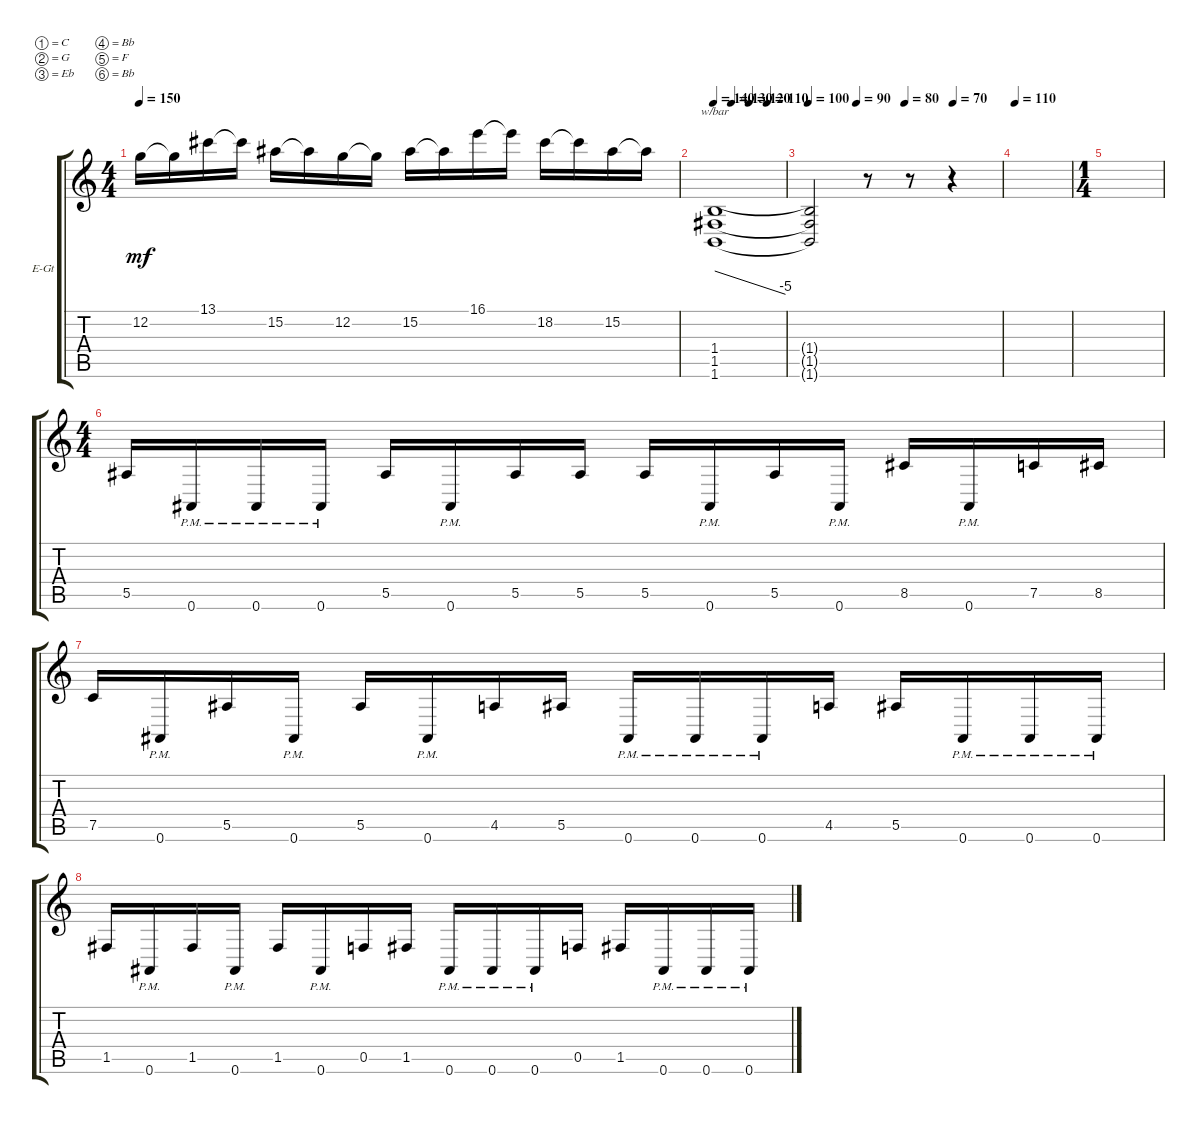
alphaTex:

\defaultSystemsLayout 4
\bracketExtendMode groupsimilarinstruments
\firstSystemTrackNameOrientation horizontal
\otherSystemsTrackNameOrientation horizontal
\track ("Electric Guitar" "E-Gt") {instrument distortionguitar}
\staff {score tabs}
\tuning (C4 G3 Eb3 Bb2 F2 Bb1)
\ts (4 4)
\tempo 150
\clef g2
\ks c
12.2.16{dy mf} 12.2{t}.16 13.1.16 13.1{t}.16 15.2.16 15.2{t}.16 12.2.16 12.2{t}.16 15.2.16 15.2{t}.16 16.1.16 16.1{t}.16 18.2.16 18.2{t}.16 15.2.16 15.2{t}.16 |
\tempo 140
\tempo (130 0.25)
\tempo (120 0.5)
\tempo (110 0.75)
(1.4 1.5 1.6).1{tbe (dive default 0 0 60 -20)} |
\tempo 100
\tempo (90 0.25)
\tempo (80 0.5)
\tempo (70 0.75)
(1.4{t} 1.5{t} 1.6{t}).2 r.8 r.8 r.4 |
\tempo 110
|
\ts (1 4)
|
\ts (4 4)
5.5.16 0.6{pm}.16 0.6{pm}.16 0.6{pm}.16 5.5.16 0.6{pm}.16 5.5.16 5.5.16 5.5.16 0.6{pm}.16 5.5.16 0.6{pm}.16 8.5.16 0.6{pm}.16 7.5.16 8.5.16 |
7.5.16 0.6{pm}.16 5.5.16 0.6{pm}.16 5.5.16 0.6{pm}.16 4.5.16 5.5.16 0.6{pm}.16 0.6{pm}.16 0.6{pm}.16 4.5.16 5.5.16 0.6{pm}.16 0.6{pm}.16 0.6{pm}.16 |
1.5.16 0.6{pm}.16 1.5.16 0.6{pm}.16 1.5.16 0.6{pm}.16 0.5.16 1.5.16 0.6{pm}.16 0.6{pm}.16 0.6{pm}.16 0.5.16 1.5.16 0.6{pm}.16 0.6{pm}.16 0.6{pm}.16
